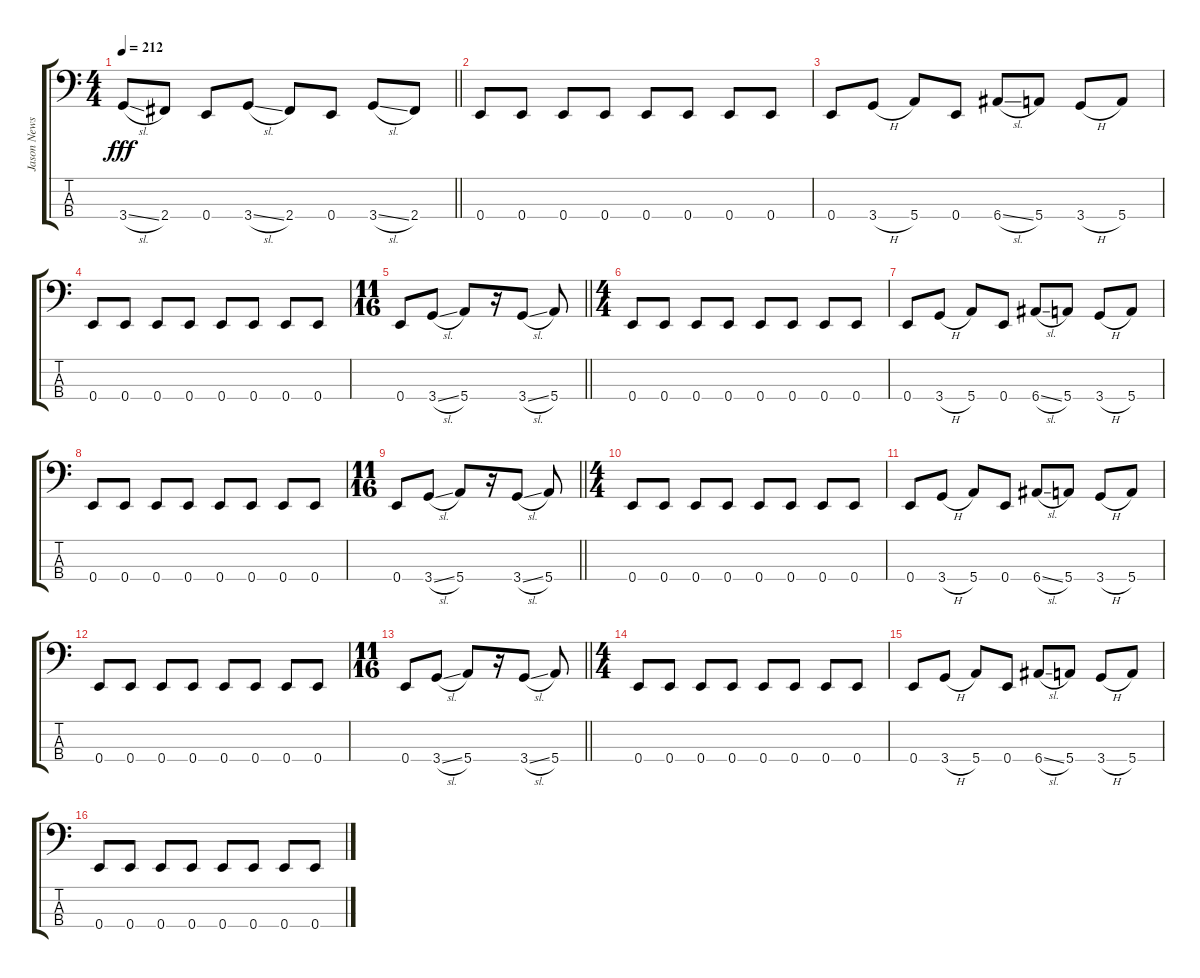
\track ("Jason Newsted" "Jason News") {instrument electricbasspick}
\staff {score tabs}
\tuning (G2 D2 A1 E1) {hide}
\ts (4 4)
\tempo 212
\clef f4
\barLineRight lightlight
\ks c
3.4{sl}.8{dy fff} 2.4.8 0.4.8 3.4{sl}.8 2.4.8 0.4.8 3.4{sl}.8 2.4.8 |
0.4.8 0.4.8 0.4.8 0.4.8 0.4.8 0.4.8 0.4.8 0.4.8 |
0.4.8 3.4{h}.8 5.4.8 0.4.8 6.4{sl}.8 5.4.8 3.4{h}.8 5.4.8 |
0.4.8 0.4.8 0.4.8 0.4.8 0.4.8 0.4.8 0.4.8 0.4.8 |
\ts (11 16)
\barLineRight lightlight
0.4.8 3.4{sl}.8 5.4.8 r.16 3.4{sl}.8 5.4.8 |
\ts (4 4)
0.4.8 0.4.8 0.4.8 0.4.8 0.4.8 0.4.8 0.4.8 0.4.8 |
0.4.8 3.4{h}.8 5.4.8 0.4.8 6.4{sl}.8 5.4.8 3.4{h}.8 5.4.8 |
0.4.8 0.4.8 0.4.8 0.4.8 0.4.8 0.4.8 0.4.8 0.4.8 |
\ts (11 16)
\barLineRight lightlight
0.4.8 3.4{sl}.8 5.4.8 r.16 3.4{sl}.8 5.4.8 |
\ts (4 4)
0.4.8 0.4.8 0.4.8 0.4.8 0.4.8 0.4.8 0.4.8 0.4.8 |
0.4.8 3.4{h}.8 5.4.8 0.4.8 6.4{sl}.8 5.4.8 3.4{h}.8 5.4.8 |
0.4.8 0.4.8 0.4.8 0.4.8 0.4.8 0.4.8 0.4.8 0.4.8 |
\ts (11 16)
\barLineRight lightlight
0.4.8 3.4{sl}.8 5.4.8 r.16 3.4{sl}.8 5.4.8 |
\ts (4 4)
0.4.8 0.4.8 0.4.8 0.4.8 0.4.8 0.4.8 0.4.8 0.4.8 |
0.4.8 3.4{h}.8 5.4.8 0.4.8 6.4{sl}.8 5.4.8 3.4{h}.8 5.4.8 |
0.4.8 0.4.8 0.4.8 0.4.8 0.4.8 0.4.8 0.4.8 0.4.8
